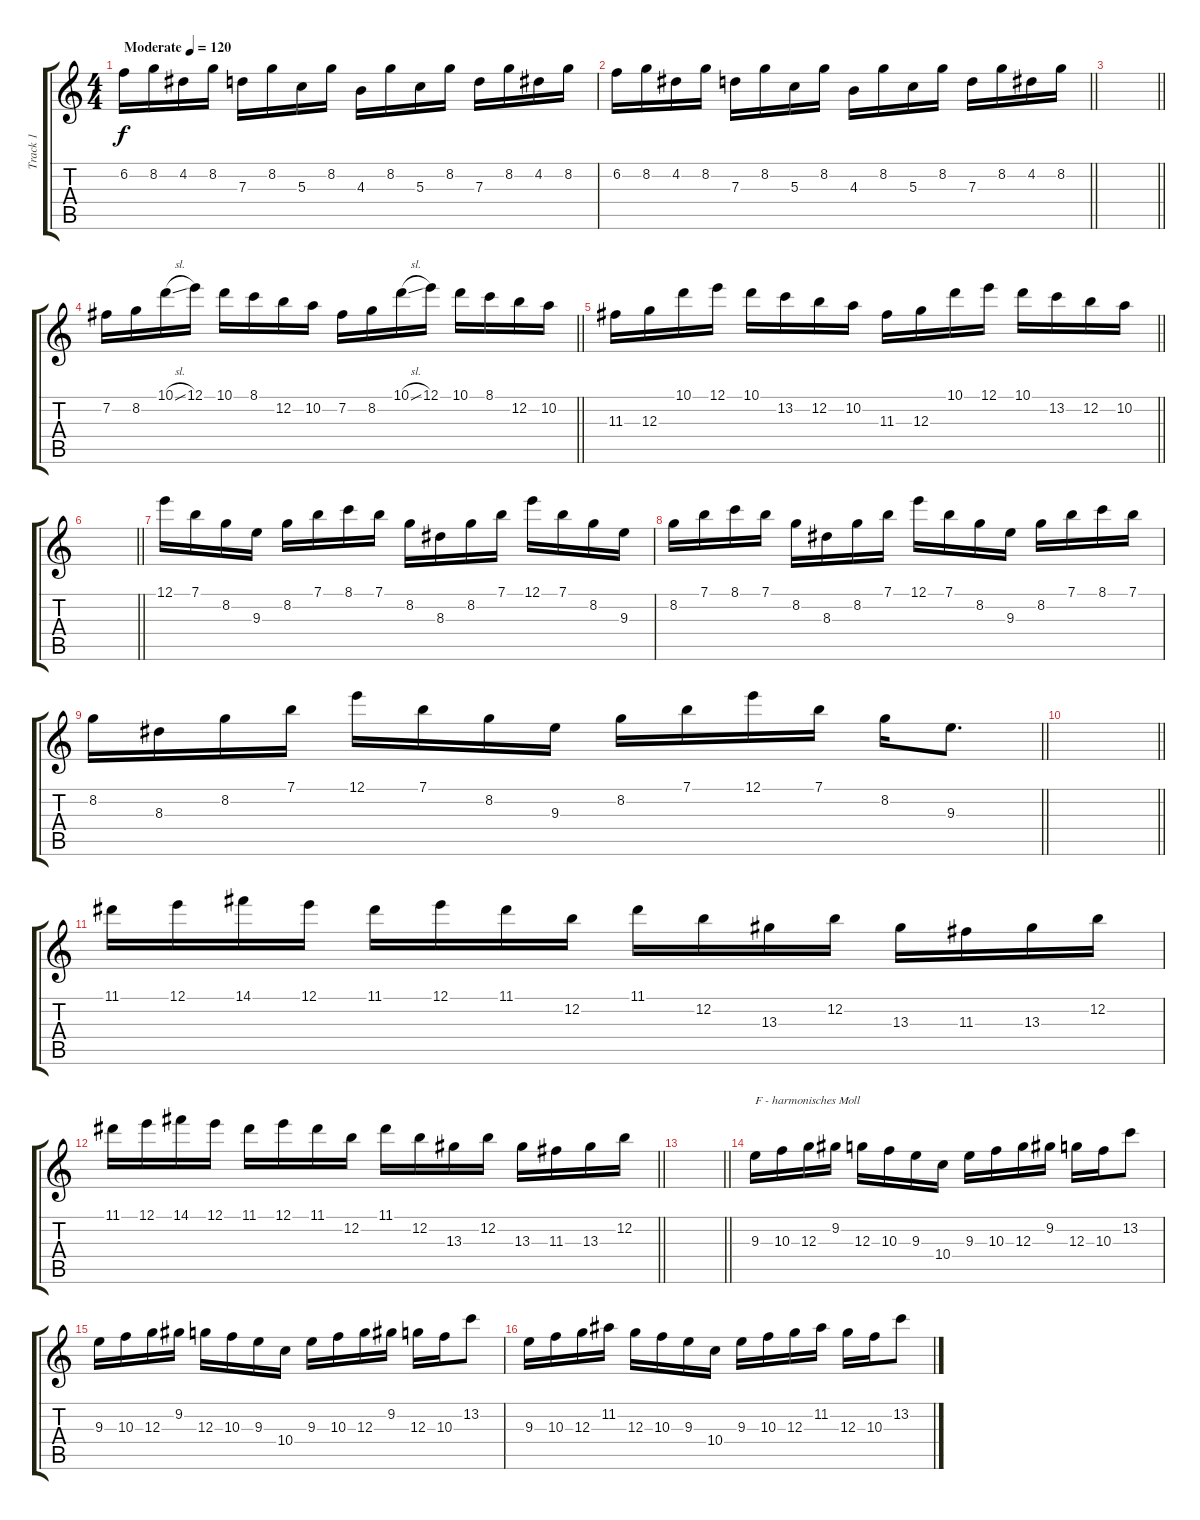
\track ("Track 1" "Track 1") {instrument distortionguitar}
\staff {score tabs}
\tuning (E4 B3 G3 D3 A2 D2) {hide}
\ts (4 4)
\section ("" "")
\tempo (120 "Moderate")
\clef g2
\ks c
6.2.16{dy f instrument distortionguitar} 8.2.16 4.2.16 8.2.16 7.3.16 8.2.16 5.3.16 8.2.16 4.3.16 8.2.16 5.3.16 8.2.16 7.3.16 8.2.16 4.2.16 8.2.16 |
\barLineRight lightlight
6.2.16 8.2.16 4.2.16 8.2.16 7.3.16 8.2.16 5.3.16 8.2.16 4.3.16 8.2.16 5.3.16 8.2.16 7.3.16 8.2.16 4.2.16 8.2.16 |
\barLineRight lightlight
|
\barLineRight lightlight
7.2.16 8.2.16 10.1{sl}.16 12.1.16 10.1.16 8.1.16 12.2.16 10.2.16 7.2.16 8.2.16 10.1{sl}.16 12.1.16 10.1.16 8.1.16 12.2.16 10.2.16 |
\barLineRight lightlight
11.3.16 12.3.16 10.1.16 12.1.16 10.1.16 13.2.16 12.2.16 10.2.16 11.3.16 12.3.16 10.1.16 12.1.16 10.1.16 13.2.16 12.2.16 10.2.16 |
\barLineRight lightlight
|
\section ("" "")
12.1.16 7.1.16 8.2.16 9.3.16 8.2.16 7.1.16 8.1.16 7.1.16 8.2.16 8.3.16 8.2.16 7.1.16 12.1.16 7.1.16 8.2.16 9.3.16 |
8.2.16 7.1.16 8.1.16 7.1.16 8.2.16 8.3.16 8.2.16 7.1.16 12.1.16 7.1.16 8.2.16 9.3.16 8.2.16 7.1.16 8.1.16 7.1.16 |
\barLineRight lightlight
8.2.16 8.3.16 8.2.16 7.1.16 12.1.16 7.1.16 8.2.16 9.3.16 8.2.16 7.1.16 12.1.16 7.1.16 8.2.16 9.3.8{d} |
\barLineRight lightlight
|
\section ("" "")
11.1.16 12.1.16 14.1.16 12.1.16 11.1.16 12.1.16 11.1.16 12.2.16 11.1.16 12.2.16 13.3.16 12.2.16 13.3.16 11.3.16 13.3.16 12.2.16 |
\barLineRight lightlight
11.1.16 12.1.16 14.1.16 12.1.16 11.1.16 12.1.16 11.1.16 12.2.16 11.1.16 12.2.16 13.3.16 12.2.16 13.3.16 11.3.16 13.3.16 12.2.16 |
\barLineRight lightlight
|
\section ("" "")
9.3.16{txt "F - harmonisches Moll"} 10.3.16 12.3.16 9.2.16 12.3.16 10.3.16 9.3.16 10.4.16 9.3.16 10.3.16 12.3.16 9.2.16 12.3.16 10.3.16 13.2.8 |
9.3.16 10.3.16 12.3.16 9.2.16 12.3.16 10.3.16 9.3.16 10.4.16 9.3.16 10.3.16 12.3.16 9.2.16 12.3.16 10.3.16 13.2.8 |
9.3.16 10.3.16 12.3.16 11.2.16 12.3.16 10.3.16 9.3.16 10.4.16 9.3.16 10.3.16 12.3.16 11.2.16 12.3.16 10.3.16 13.2.8
